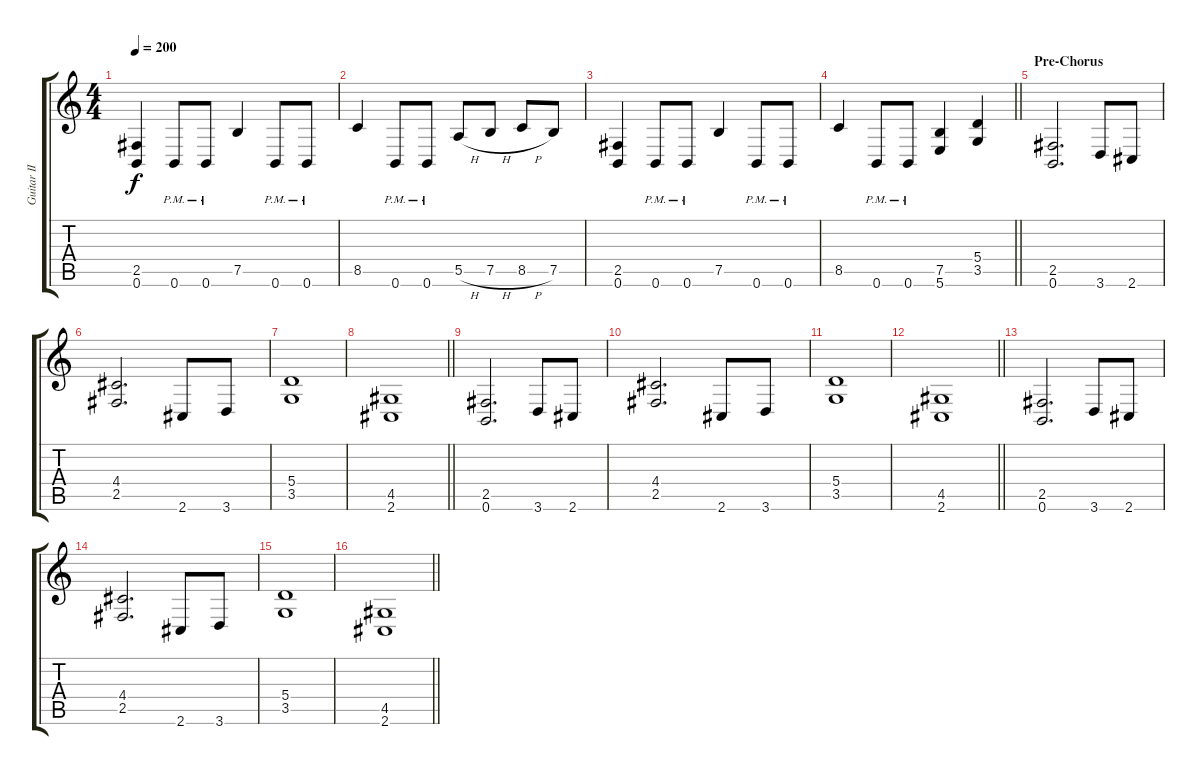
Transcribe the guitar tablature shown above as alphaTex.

\track ("Guitar II" "Guitar II") {instrument distortionguitar}
\staff {score tabs}
\tuning (B3 Gb3 D3 A2 E2 B1) {hide}
\ts (4 4)
\section ("" "")
\tempo 200
\clef g2
\ks c
(2.5 0.6).4{dy f} 0.6{pm}.8 0.6{pm}.8 7.5.4 0.6{pm}.8 0.6{pm}.8 |
8.5.4 0.6{pm}.8 0.6{pm}.8 5.5{h}.8 7.5{h}.8 8.5{h}.8 7.5.8 |
(2.5 0.6).4 0.6{pm}.8 0.6{pm}.8 7.5.4 0.6{pm}.8 0.6{pm}.8 |
\barLineRight lightlight
8.5.4 0.6{pm}.8 0.6{pm}.8 (7.5 5.6).4 (5.4 3.5).4 |
\section ("" "Pre-Chorus")
(2.5 0.6).2{d} 3.6.8 2.6.8 |
(4.4 2.5).2{d} 2.6.8 3.6.8 |
(5.4 3.5).1 |
\barLineRight lightlight
(4.5 2.6).1 |
\section ("" "")
(2.5 0.6).2{d} 3.6.8 2.6.8 |
(4.4 2.5).2{d} 2.6.8 3.6.8 |
(5.4 3.5).1 |
\barLineRight lightlight
(4.5 2.6).1 |
\section ("" "")
(2.5 0.6).2{d} 3.6.8 2.6.8 |
(4.4 2.5).2{d} 2.6.8 3.6.8 |
(5.4 3.5).1 |
\barLineRight lightlight
(4.5 2.6).1
